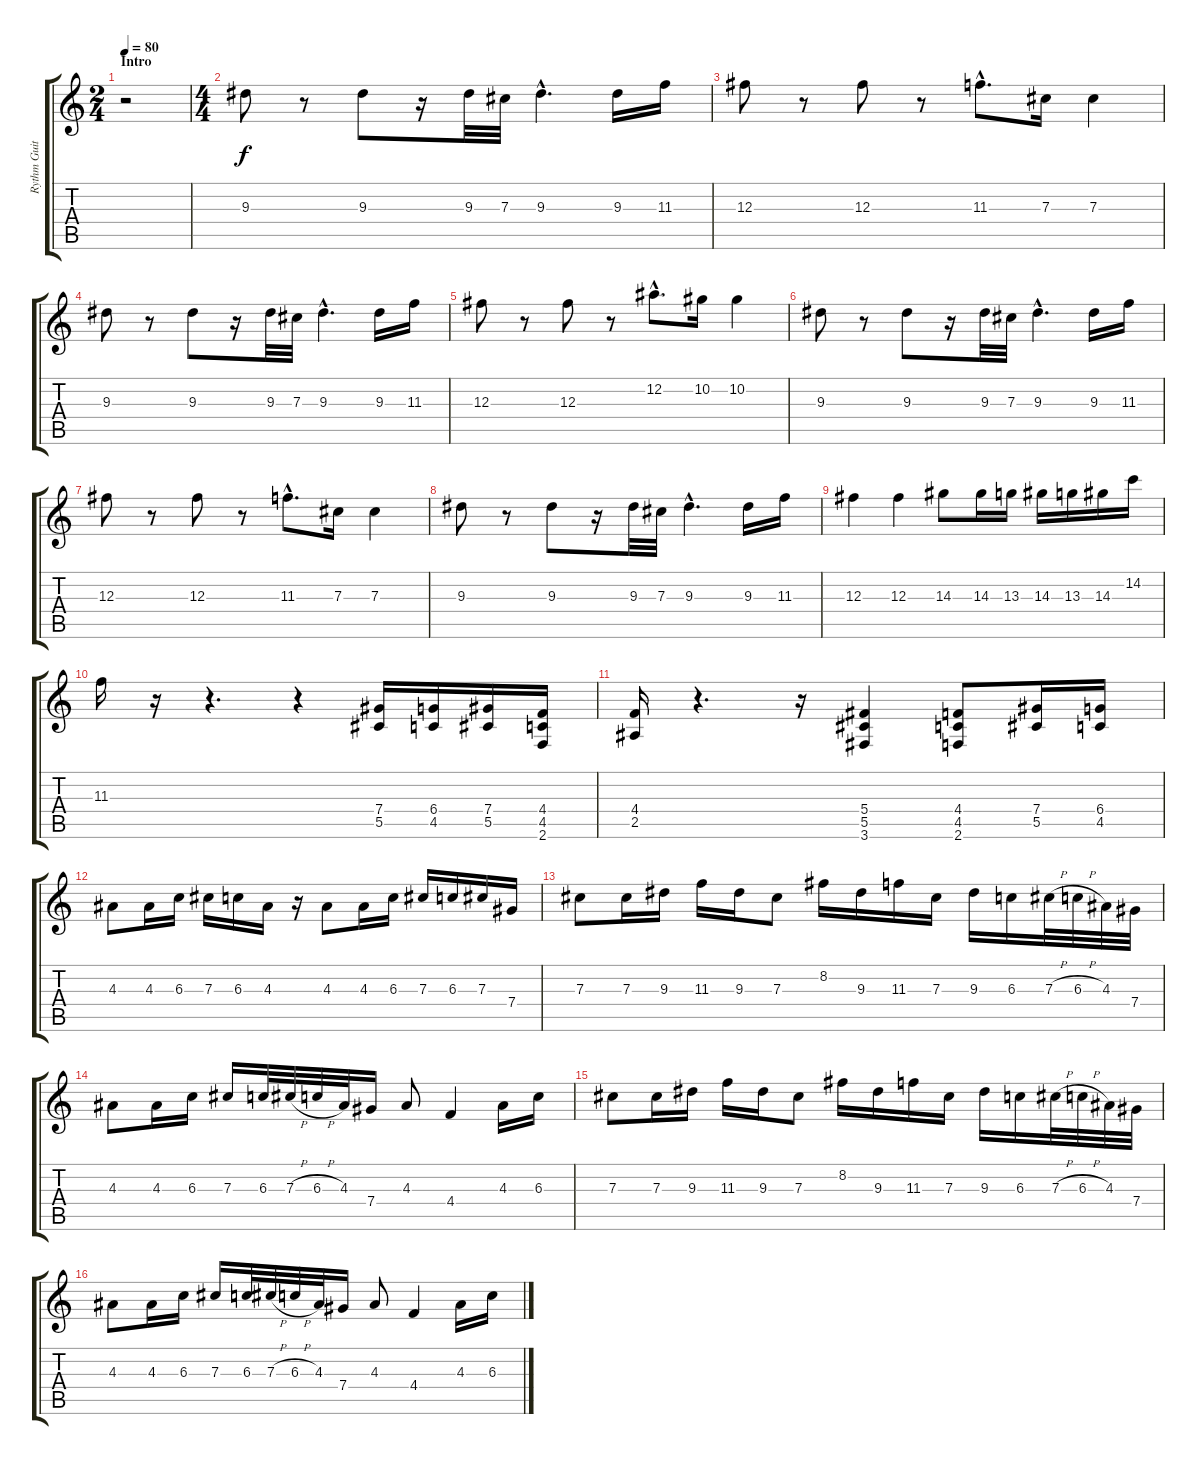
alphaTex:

\track ("Rythm Guitar 2" "Rythm Guit") {instrument overdrivenguitar}
\staff {score tabs}
\tuning (Eb4 Bb3 Gb3 Db3 Ab2 Eb2) {hide}
\ts (2 4)
\section ("" "Intro")
\tempo 80
\clef g2
\ks c
r.2{dy f instrument overdrivenguitar} |
\ts (4 4)
9.3.8 r.8 9.3.8 r.16 9.3.32 7.3.32 9.3{hac}.4{d} 9.3.16 11.3.16 |
12.3.8 r.8 12.3.8 r.8 11.3{hac}.8{d} 7.3.16 7.3.4 |
9.3.8 r.8 9.3.8 r.16 9.3.32 7.3.32 9.3{hac}.4{d} 9.3.16 11.3.16 |
12.3.8 r.8 12.3.8 r.8 12.2{hac}.8{d} 10.2.16 10.2.4 |
9.3.8 r.8 9.3.8 r.16 9.3.32 7.3.32 9.3{hac}.4{d} 9.3.16 11.3.16 |
12.3.8 r.8 12.3.8 r.8 11.3{hac}.8{d} 7.3.16 7.3.4 |
9.3.8 r.8 9.3.8 r.16 9.3.32 7.3.32 9.3{hac}.4{d} 9.3.16 11.3.16 |
12.3.4 12.3.4 14.3.8 14.3.16 13.3.16 14.3.16 13.3.16 14.3.16 14.2.16 |
11.3.16 r.16 r.4{d} r.4 (7.4 5.5).16 (6.4 4.5).16 (7.4 5.5).16 (4.4 4.5 2.6).16 |
(4.4 2.5).16 r.4{d} r.16 (5.4 5.5 3.6).4 (4.4 4.5 2.6).8 (7.4 5.5).16 (6.4 4.5).16 |
4.3.8 4.3.16 6.3.16 7.3.16 6.3.16 4.3.16 r.16 4.3.8 4.3.16 6.3.16 7.3.16 6.3.16 7.3.16 7.4.16 |
7.3.8 7.3.16 9.3.16 11.3.16 9.3.16 7.3.8 8.2.16 9.3.16 11.3.16 7.3.16 9.3.16 6.3.16 7.3{h}.32 6.3{h}.32 4.3.32 7.4.32 |
4.3.8 4.3.16 6.3.16 7.3.16 6.3.32 7.3{h}.32 6.3{h}.32 4.3.32 7.4.16 4.3.8 4.4.4 4.3.16 6.3.16 |
7.3.8 7.3.16 9.3.16 11.3.16 9.3.16 7.3.8 8.2.16 9.3.16 11.3.16 7.3.16 9.3.16 6.3.16 7.3{h}.32 6.3{h}.32 4.3.32 7.4.32 |
4.3.8 4.3.16 6.3.16 7.3.16 6.3.32 7.3{h}.32 6.3{h}.32 4.3.32 7.4.16 4.3.8 4.4.4 4.3.16 6.3.16
